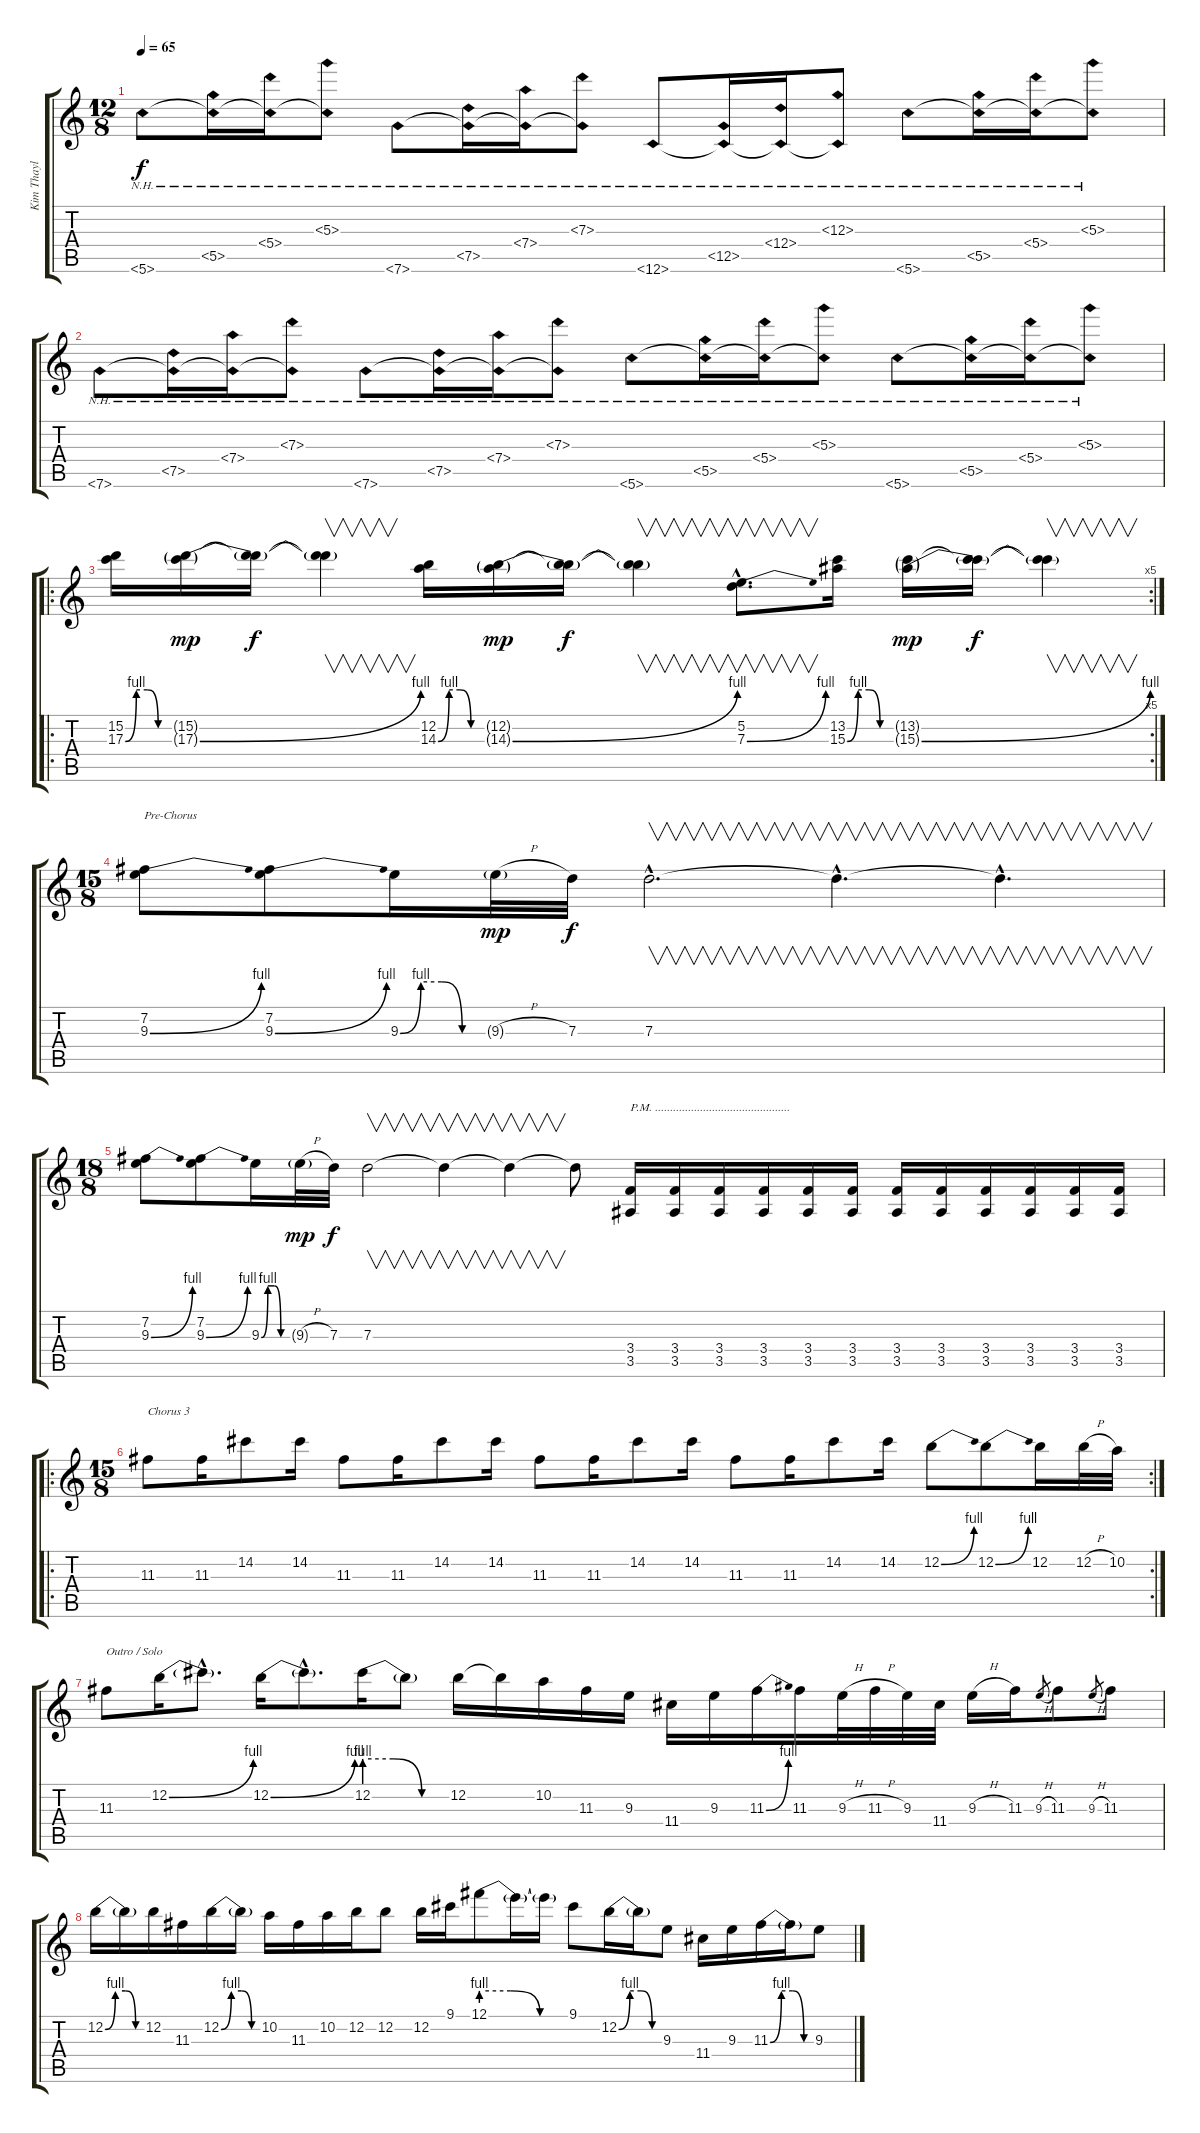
\track ("Kim Thayl" "Kim Thayl") {instrument overdrivenguitar}
\staff {score tabs}
\tuning (E4 B3 G3 D3 G2 C2) {hide}
\ts (12 8)
\tempo 65
\clef g2
\ks c
5.6{nh}.8{dy f} (5.5{nh} 5.6{nh t}).16 (5.4{nh} 5.6{nh t}).16 (5.3{nh} 5.6{nh t}).8 7.6{nh}.8 (7.5{nh} 7.6{nh t}).16 (7.4{nh} 7.6{nh t}).16 (7.3{nh} 7.6{nh t}).8 12.6{nh}.8 (12.5{nh} 12.6{nh t}).16 (12.4{nh} 12.6{nh t}).16 (12.3{nh} 12.6{nh t}).8 5.6{nh}.8 (5.5{nh} 5.6{nh t}).16 (5.4{nh} 5.6{nh t}).16 (5.3{nh} 5.6{nh t}).8 |
7.6{nh}.8 (7.5{nh} 7.6{nh t}).16 (7.4{nh} 7.6{nh t}).16 (7.3{nh} 7.6{nh t}).8 7.6{nh}.8 (7.5{nh} 7.6{nh t}).16 (7.4{nh} 7.6{nh t}).16 (7.3{nh} 7.6{nh t}).8 5.6{nh}.8 (5.5{nh} 5.6{nh t}).16 (5.4{nh} 5.6{nh t}).16 (5.3{nh} 5.6{nh t}).8 5.6{nh}.8 (5.5{nh} 5.6{nh t}).16 (5.4{nh} 5.6{nh t}).16 (5.3{nh} 5.6{nh t}).8 |
\ro
\rc 5
(15.2 17.3{be (custom 0 0 15 4 30 4 45 0 60 0)}).16 (15.2{g} 17.3{be (bend 0 0 60 4) g}).16{dy mp} (15.2{t} 17.3{t}).16{dy f} (15.2{t} 17.3{t}).4{v} (12.2 14.3{be (custom 0 0 15 4 30 4 45 0 60 0)}).16 (12.2{g} 14.3{be (bend 0 0 60 4) g}).16{dy mp} (12.2{t} 14.3{t}).16{dy f} (12.2{t} 14.3{t}).4{v} (5.2{hac} 7.3{be (bend 0 0 60 4) hac}).8{v d} (13.2 15.3{be (custom 0 0 15 4 30 4 45 0 60 0)}).16 (13.2{g} 15.3{be (bend 0 0 60 4) g}).16{dy mp} (13.2{t} 15.3{t}).16{dy f} (13.2{t} 15.3{t}).4{v} |
\ts (15 8)
(7.2 9.3{be (bend 0 0 60 4)}).8{txt "Pre-Chorus"} (7.2 9.3{be (bend 0 0 60 4)}).8 9.3{be (custom 0 0 15 4 30 4 45 0 60 0)}.16 9.3{h g}.32{dy mp} 7.3.32{dy f} 7.3{hac}.2{v d} 7.3{hac t}.4{v d} 7.3{hac t}.4{v d} |
\ts (18 8)
(7.2 9.3{be (bend 0 0 60 4)}).8 (7.2 9.3{be (bend 0 0 60 4)}).8 9.3{be (custom 0 0 15 4 30 4 45 0 60 0)}.16 9.3{h g}.32{dy mp} 7.3.32{dy f} 7.3.2{v} 7.3{t}.4{v} 7.3{t}.4{v} 7.3{t}.8 (3.4 3.5).16{txt "P.M. ............................................."} (3.4 3.5).16 (3.4 3.5).16 (3.4 3.5).16 (3.4 3.5).16 (3.4 3.5).16 (3.4 3.5).16 (3.4 3.5).16 (3.4 3.5).16 (3.4 3.5).16 (3.4 3.5).16 (3.4 3.5).16 |
\ro
\rc 2
\ts (15 8)
11.3.8{txt "Chorus 3"} 11.3.16 14.2.8 14.2.16 11.3.8 11.3.16 14.2.8 14.2.16 11.3.8 11.3.16 14.2.8 14.2.16 11.3.8 11.3.16 14.2.8 14.2.16 12.2{be (bend 0 0 60 4)}.8 12.2{be (bend 0 0 60 4)}.8 12.2.16 12.2{h}.32 10.2.32 |
11.3.8{txt "Outro / Solo"} 12.2{be (bend 0 0 60 4)}.16 12.2{hac t}.8{d} 12.2{be (bend 0 0 60 4)}.16 12.2{hac t}.8{d} 12.2{be (custom 0 4 20 4 40 0 60 0)}.16 12.2{t}.8 12.2.16 12.2{t}.16 10.2.16 11.3.16 9.3.16 11.4.16 9.3.16 11.3{be (bend 0 0 60 4)}.16 11.3.16 9.3{h}.32 11.3{h}.32 9.3.32 11.4.32 9.3{h}.16 11.3.16 9.3{h}.8{gr} 11.3.8 9.3{h}.8{gr} 11.3.8 |
12.2{be (custom 0 0 15 4 30 4 45 0 60 0)}.16 12.2{t}.16 12.2.16 11.3.16 12.2{be (custom 0 0 15 4 30 4 45 0 60 0)}.16 12.2{t}.16 10.2.16 11.3.16 10.2.16 12.2.16 12.2.8 12.2.16 9.1.16 12.1{be (custom 0 4 20 4 40 0 60 0)}.8 12.1{t}.16 12.1{t}.16 9.1.8 12.2{be (custom 0 0 15 4 30 4 45 0 60 0)}.16 12.2{t}.16 9.3.8 11.4.16 9.3.16 11.3{be (custom 0 0 15 4 30 4 45 0 60 0)}.16 11.3{t}.16 9.3.8
